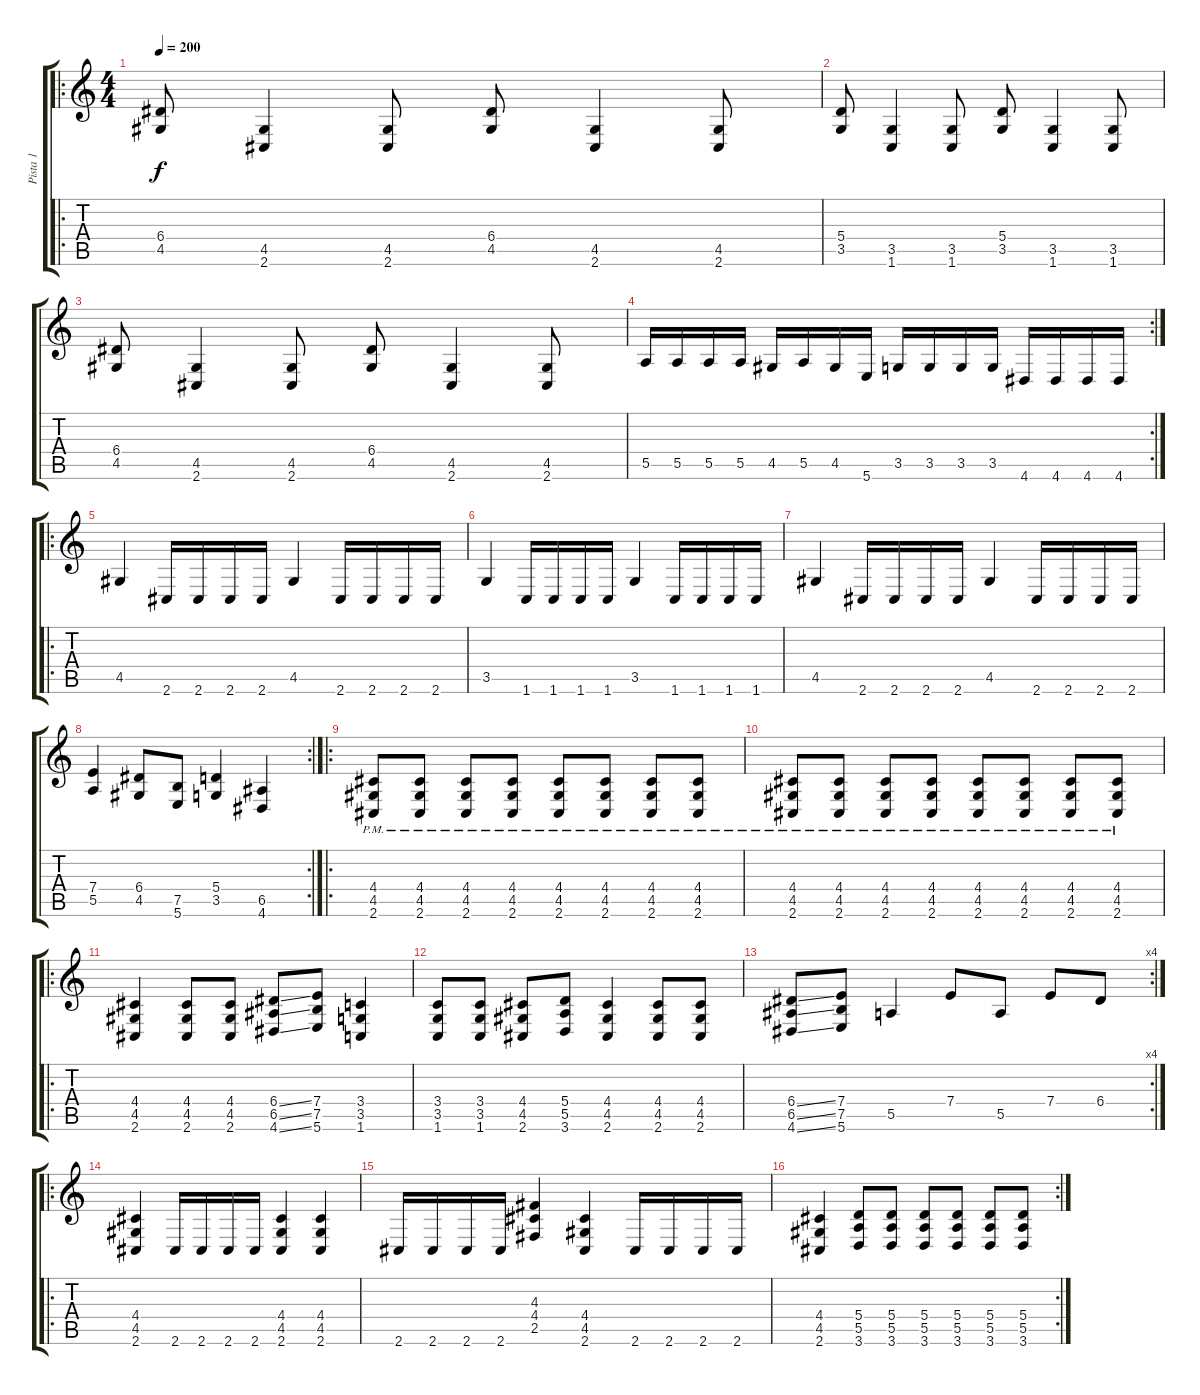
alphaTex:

\track ("Pista 1" "Pista 1") {instrument distortionguitar}
\staff {score tabs}
\tuning (B3 Gb3 D3 A2 E2 B1) {hide}
\ro
\ts (4 4)
\tempo 200
\clef g2
\ks c
(6.4 4.5).8{dy f} (4.5 2.6).4 (4.5 2.6).8 (6.4 4.5).8 (4.5 2.6).4 (4.5 2.6).8 |
(5.4 3.5).8 (3.5 1.6).4 (3.5 1.6).8 (5.4 3.5).8 (3.5 1.6).4 (3.5 1.6).8 |
(6.4 4.5).8 (4.5 2.6).4 (4.5 2.6).8 (6.4 4.5).8 (4.5 2.6).4 (4.5 2.6).8 |
\rc 2
5.5.16 5.5.16 5.5.16 5.5.16 4.5.16 5.5.16 4.5.16 5.6.16 3.5.16 3.5.16 3.5.16 3.5.16 4.6.16 4.6.16 4.6.16 4.6.16 |
\ro
4.5.4 2.6.16 2.6.16 2.6.16 2.6.16 4.5.4 2.6.16 2.6.16 2.6.16 2.6.16 |
3.5.4 1.6.16 1.6.16 1.6.16 1.6.16 3.5.4 1.6.16 1.6.16 1.6.16 1.6.16 |
4.5.4 2.6.16 2.6.16 2.6.16 2.6.16 4.5.4 2.6.16 2.6.16 2.6.16 2.6.16 |
\rc 2
(7.4 5.5).4 (6.4 4.5).8 (7.5 5.6).8 (5.4 3.5).4 (6.5 4.6).4 |
\ro
(4.4{pm} 4.5{pm} 2.6{pm}).8 (4.4{pm} 4.5{pm} 2.6{pm}).8 (4.4{pm} 4.5{pm} 2.6{pm}).8 (4.4{pm} 4.5{pm} 2.6{pm}).8 (4.4{pm} 4.5{pm} 2.6{pm}).8 (4.4{pm} 4.5{pm} 2.6{pm}).8 (4.4{pm} 4.5{pm} 2.6{pm}).8 (4.4{pm} 4.5{pm} 2.6{pm}).8 |
(4.4{pm} 4.5{pm} 2.6{pm}).8 (4.4{pm} 4.5{pm} 2.6{pm}).8 (4.4{pm} 4.5{pm} 2.6{pm}).8 (4.4{pm} 4.5{pm} 2.6{pm}).8 (4.4{pm} 4.5{pm} 2.6{pm}).8 (4.4{pm} 4.5{pm} 2.6{pm}).8 (4.4{pm} 4.5{pm} 2.6{pm}).8 (4.4{pm} 4.5{pm} 2.6{pm}).8 |
\ro
(4.4 4.5 2.6).4 (4.4 4.5 2.6).8 (4.4 4.5 2.6).8 (6.4{ss} 6.5{ss} 4.6{ss}).8 (7.4 7.5 5.6).8 (3.4 3.5 1.6).4 |
(3.4 3.5 1.6).8 (3.4 3.5 1.6).8 (4.4 4.5 2.6).8 (5.4 5.5 3.6).8 (4.4 4.5 2.6).4 (4.4 4.5 2.6).8 (4.4 4.5 2.6).8 |
\rc 4
(6.4{ss} 6.5{ss} 4.6{ss}).8 (7.4 7.5 5.6).8 5.5.4 7.4.8 5.5.8 7.4.8 6.4.8 |
\ro
(4.4 4.5 2.6).4 2.6.16 2.6.16 2.6.16 2.6.16 (4.4 4.5 2.6).4 (4.4 4.5 2.6).4 |
2.6.16 2.6.16 2.6.16 2.6.16 (4.3 4.4 2.5).4 (4.4 4.5 2.6).4 2.6.16 2.6.16 2.6.16 2.6.16 |
\rc 2
(4.4 4.5 2.6).4 (5.4 5.5 3.6).8 (5.4 5.5 3.6).8 (5.4 5.5 3.6).8 (5.4 5.5 3.6).8 (5.4 5.5 3.6).8 (5.4 5.5 3.6).8
